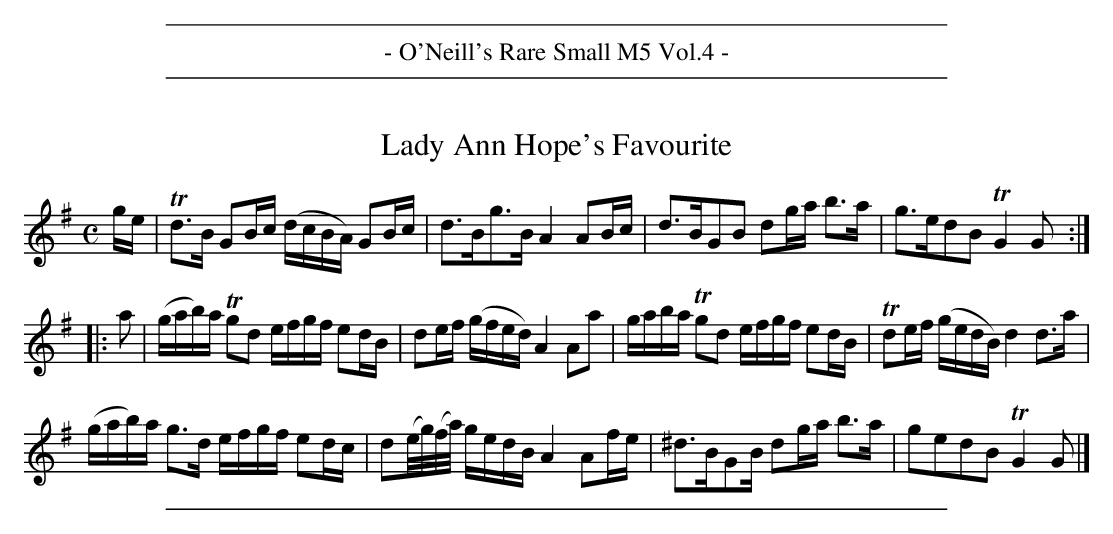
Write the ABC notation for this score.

X:1
T: Lady Ann Hope's Favourite
M: C
L: 1/16
K: G
ge |\
Td3B G2Bc (dcBA) G2Bc | d3Bg3B A4 A2Bc | d3BG2B2 d2ga b3a | g3ed2B2 TG4 G2 ::
a2 |\
(gab)a Tg2d2 efgf e2dB | d2ef (gfed) A4 A2a2 | gaba Tg2d2 efgf e2dB | Td2ef (gedB) d4 d3a |
(gab)a g3d efgf e2dc | d2(e/g/)(f/a/) gedB A4 A2fe | ^d3BG2B d2ga b3a | g2e2d2B2 TG4 G2 |]
